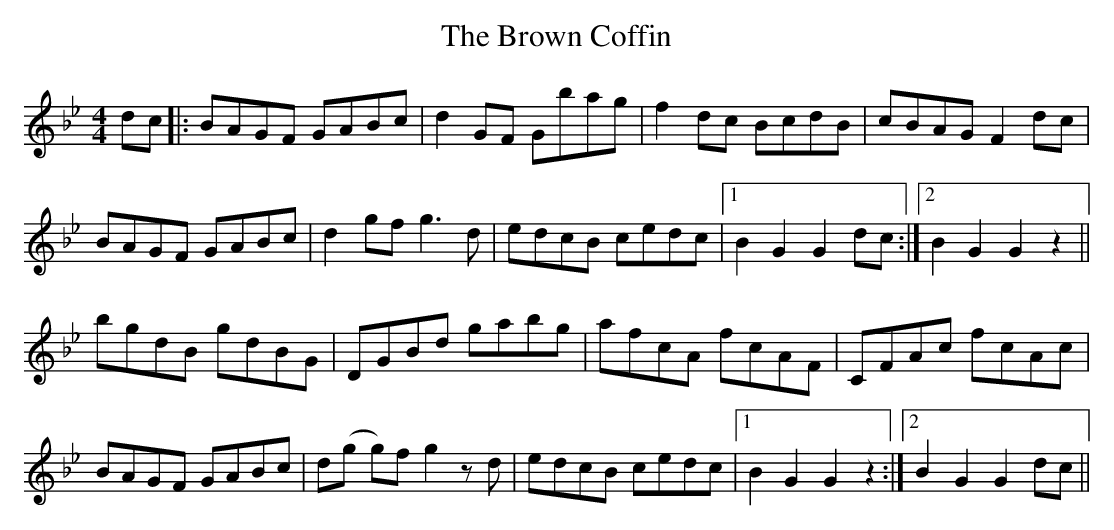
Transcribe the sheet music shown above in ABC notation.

X:1
T:The Brown Coffin
M:4/4
L:1/8
K:Gm
dc|:BAGF GABc|d2 GF Gbag|f2 dc BcdB|cBAG F2 dc|
BAGF GABc|d2 gf g3 d|edcB cedc|1 B2 G2 G2 dc :|2 B2 G2 G2 z2 ||
bgdB gdBG|DGBd gabg|afcA fcAF|CFAc fcAc|
BAGF GABc|d(g g)f g2 z d|edcB cedc|1 B2 G2 G2 z2 :|2 B2 G2 G2 dc ||
